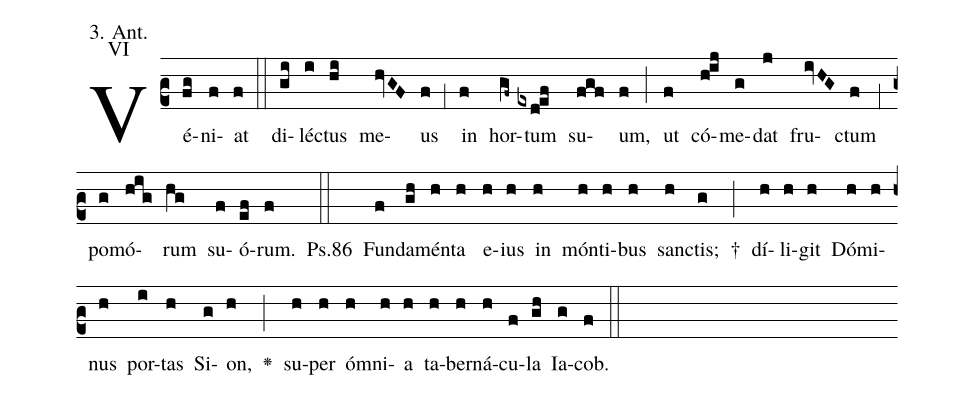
annotation: 3. Ant.;
annotation: VI;
%%
(c2)Vé(fg)ni(f)at(f) (::) di(gi)lé(i)ctus(hi) me(hvGF)us(f) (;1) in(f) hor(gf~)tum(exdef) su(fgf)um,(f) (;) ut(f) có(hij)me(g)dat(j) fru(ivHG)ctum(f) (;1) po(g)mó(hig)rum(hg) su(f)ó(ef)rum.(f)  Ps.86(::) Fun(f)da(gh)mén(h)ta(h) e(h)ius(h) in(h) món(h)ti(h)bus(h) san(h)ctis;(g) †(;) dí(h)li(h)git(h) Dó(h)mi(h)nus(h) por(i)tas(h) Si(g)on,(h) <v>\greheightstar</v>(;) su(h)per(h) óm(h)ni(h)a(h) ta(h)ber(h)ná(h)cu(f)la(gh) Ia(g)cob.(f) (::)
